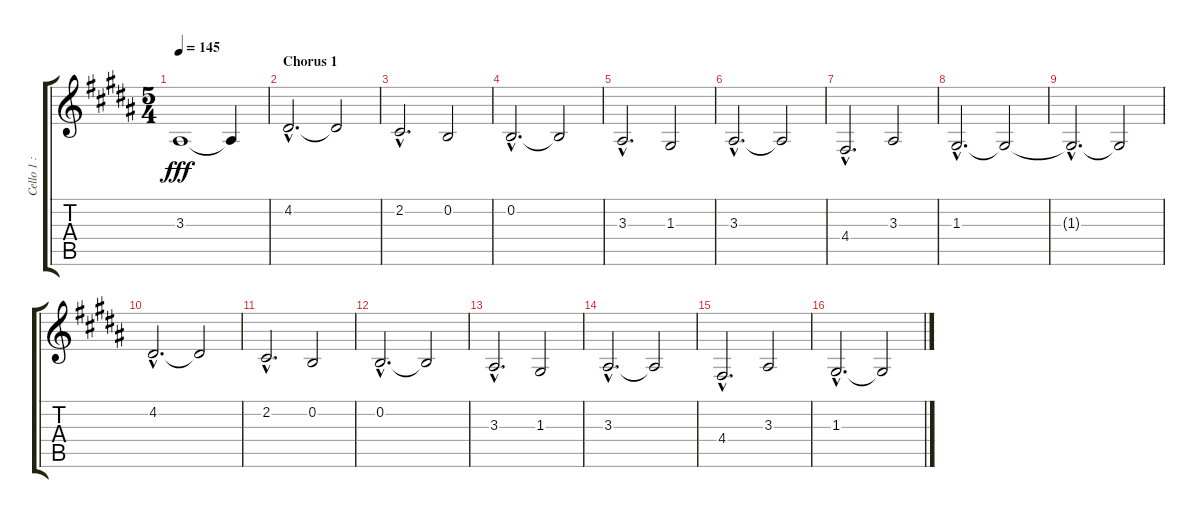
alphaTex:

\track ("Cello 1 : Lead" "Cello 1 : ") {instrument cello}
\staff {score tabs}
\tuning (E4 B3 G3 D3 A2 E2) {hide}
\ts (5 4)
\tempo 145
\clef g2
\ks b
3.3{t}.1{dy fff} 3.3{t}.4 |
\section ("" "Chorus 1")
4.2{hac}.2{d} 4.2{t}.2 |
2.2{hac}.2{d} 0.2.2 |
0.2{hac}.2{d} 0.2{t}.2 |
3.3{hac}.2{d} 1.3.2 |
3.3{hac}.2{d} 3.3{t}.2 |
4.4{hac}.2{d} 3.3.2 |
1.3{hac}.2{d} 1.3{t}.2 |
1.3{hac t}.2{d} 1.3{t}.2 |
4.2{hac}.2{d} 4.2{t}.2 |
2.2{hac}.2{d} 0.2.2 |
0.2{hac}.2{d} 0.2{t}.2 |
3.3{hac}.2{d} 1.3.2 |
3.3{hac}.2{d} 3.3{t}.2 |
4.4{hac}.2{d} 3.3.2 |
1.3{hac}.2{d} 1.3{t}.2
